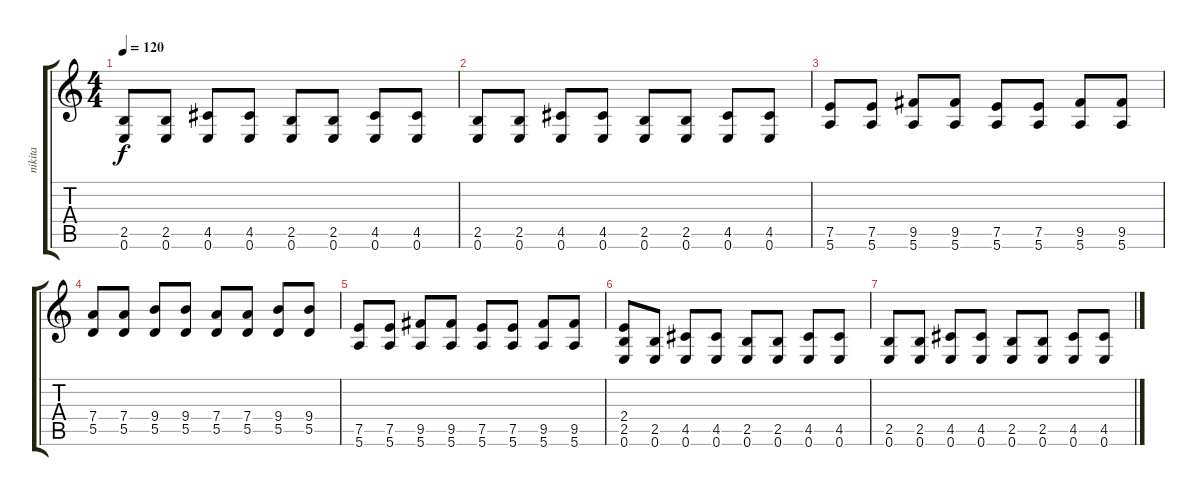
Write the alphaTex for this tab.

\track ("nikita " "nikita ") {instrument acousticguitarsteel}
\staff {score tabs}
\tuning (E4 B3 G3 D3 A2 E2) {hide}
\ts (4 4)
\tempo 120
\clef g2
\ks c
(2.5 0.6).8{dy f} (2.5 0.6).8 (4.5 0.6).8 (4.5 0.6).8 (2.5 0.6).8 (2.5 0.6).8 (4.5 0.6).8 (4.5 0.6).8 |
(2.5 0.6).8 (2.5 0.6).8 (4.5 0.6).8 (4.5 0.6).8 (2.5 0.6).8 (2.5 0.6).8 (4.5 0.6).8 (4.5 0.6).8 |
(7.5 5.6).8{volume 16 instrument distortionguitar} (7.5 5.6).8 (9.5 5.6).8 (9.5 5.6).8 (7.5 5.6).8 (7.5 5.6).8 (9.5 5.6).8 (9.5 5.6).8 |
(7.4 5.5).8 (7.4 5.5).8 (9.4 5.5).8 (9.4 5.5).8 (7.4 5.5).8 (7.4 5.5).8 (9.4 5.5).8 (9.4 5.5).8 |
(7.5 5.6).8 (7.5 5.6).8 (9.5 5.6).8 (9.5 5.6).8 (7.5 5.6).8 (7.5 5.6).8 (9.5 5.6).8 (9.5 5.6).8 |
(2.4 2.5 0.6).8 (2.5 0.6).8 (4.5 0.6).8 (4.5 0.6).8 (2.5 0.6).8 (2.5 0.6).8 (4.5 0.6).8 (4.5 0.6).8 |
(2.5 0.6).8 (2.5 0.6).8 (4.5 0.6).8 (4.5 0.6).8 (2.5 0.6).8 (2.5 0.6).8 (4.5 0.6).8 (4.5 0.6).8
